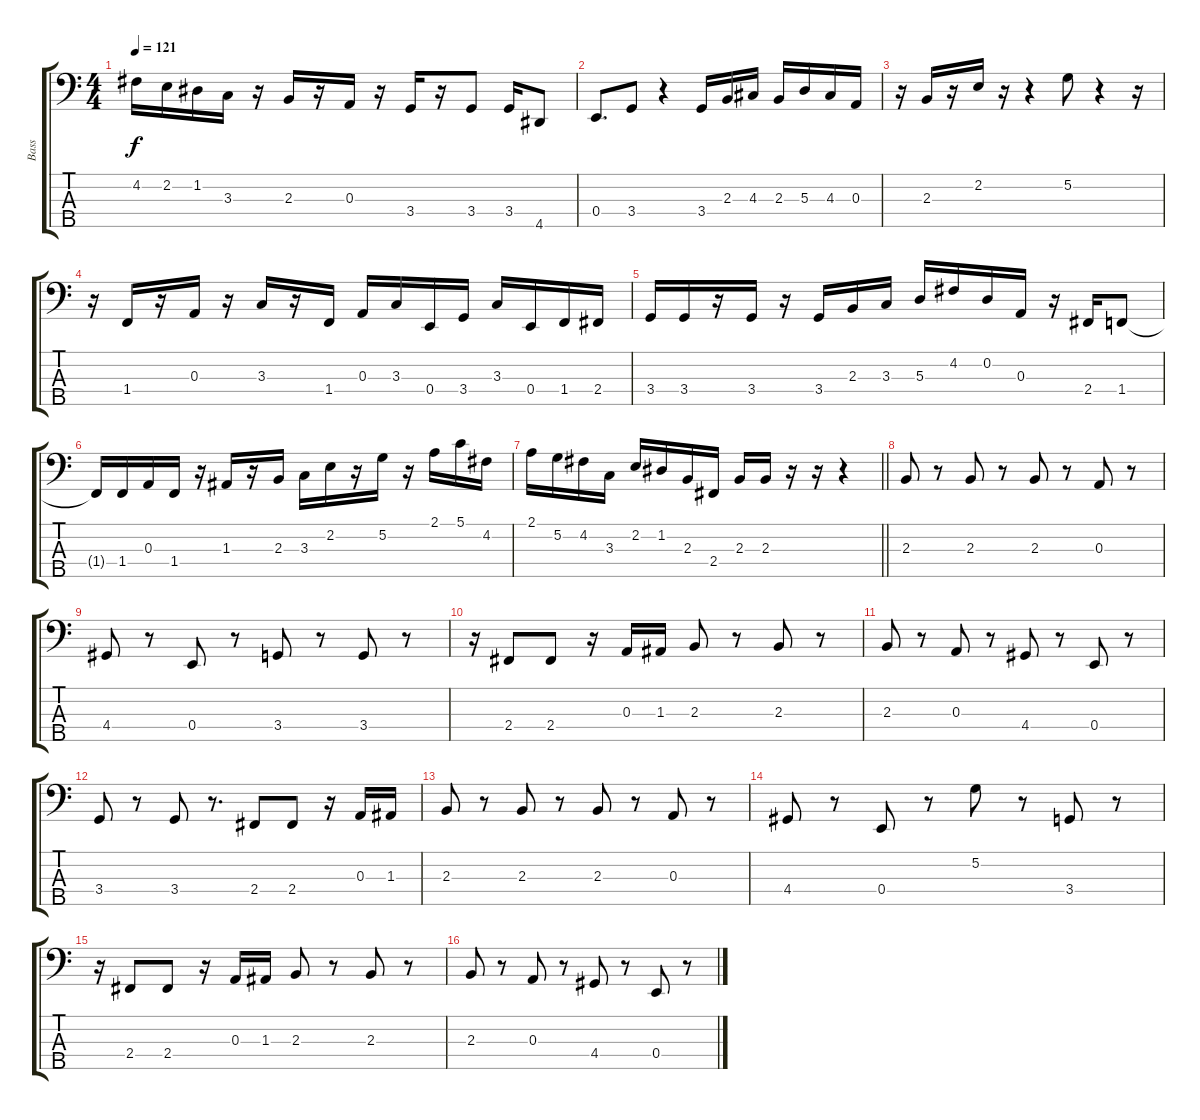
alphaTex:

\track ("Bass" "Bass") {instrument electricbasspick}
\staff {score tabs}
\tuning (G2 D2 A1 E1 B0) {hide}
\ts (4 4)
\tempo 121
\clef f4
\ks c
4.2.16{dy f} 2.2.16 1.2.16 3.3.16 r.16 2.3.16 r.16 0.3.16 r.16 3.4.16 r.16 3.4.8 3.4.16 4.5.8 |
0.4.8{d} 3.4.8 r.4 3.4.16 2.3.16 4.3.16 2.3.16 5.3.16 4.3.16 0.3.16 |
r.16 2.3.16 r.16 2.2.16 r.16 r.4 5.2.8 r.4 r.16 |
r.16 1.4.16 r.16 0.3.16 r.16 3.3.16 r.16 1.4.16 0.3.16 3.3.16 0.4.16 3.4.16 3.3.16 0.4.16 1.4.16 2.4.16 |
3.4.16 3.4.16 r.16 3.4.16 r.16 3.4.16 2.3.16 3.3.16 5.3.16 4.2.16 0.2.16 0.3.16 r.16 2.4.16 1.4.8 |
1.4{t}.16 1.4.16 0.3.16 1.4.16 r.16 1.3.16 r.16 2.3.16 3.3.16 2.2.16 r.16 5.2.16 r.16 2.1.16 5.1.16 4.2.16 |
\barLineRight lightlight
2.1.16 5.2.16 4.2.16 3.3.16 2.2.16 1.2.16 2.3.16 2.4.16 2.3.16 2.3.16 r.16 r.16 r.4 |
\section ("" "")
2.3.8 r.8 2.3.8 r.8 2.3.8 r.8 0.3.8 r.8 |
4.4.8 r.8 0.4.8 r.8 3.4.8 r.8 3.4.8 r.8 |
r.16 2.4.8 2.4.8 r.16 0.3.16 1.3.16 2.3.8 r.8 2.3.8 r.8 |
2.3.8 r.8 0.3.8 r.8 4.4.8 r.8 0.4.8 r.8 |
3.4.8 r.8 3.4.8 r.8{d} 2.4.8 2.4.8 r.16 0.3.16 1.3.16 |
2.3.8 r.8 2.3.8 r.8 2.3.8 r.8 0.3.8 r.8 |
4.4.8 r.8 0.4.8 r.8 5.2.8 r.8 3.4.8 r.8 |
r.16 2.4.8 2.4.8 r.16 0.3.16 1.3.16 2.3.8 r.8 2.3.8 r.8 |
2.3.8 r.8 0.3.8 r.8 4.4.8 r.8 0.4.8 r.8
